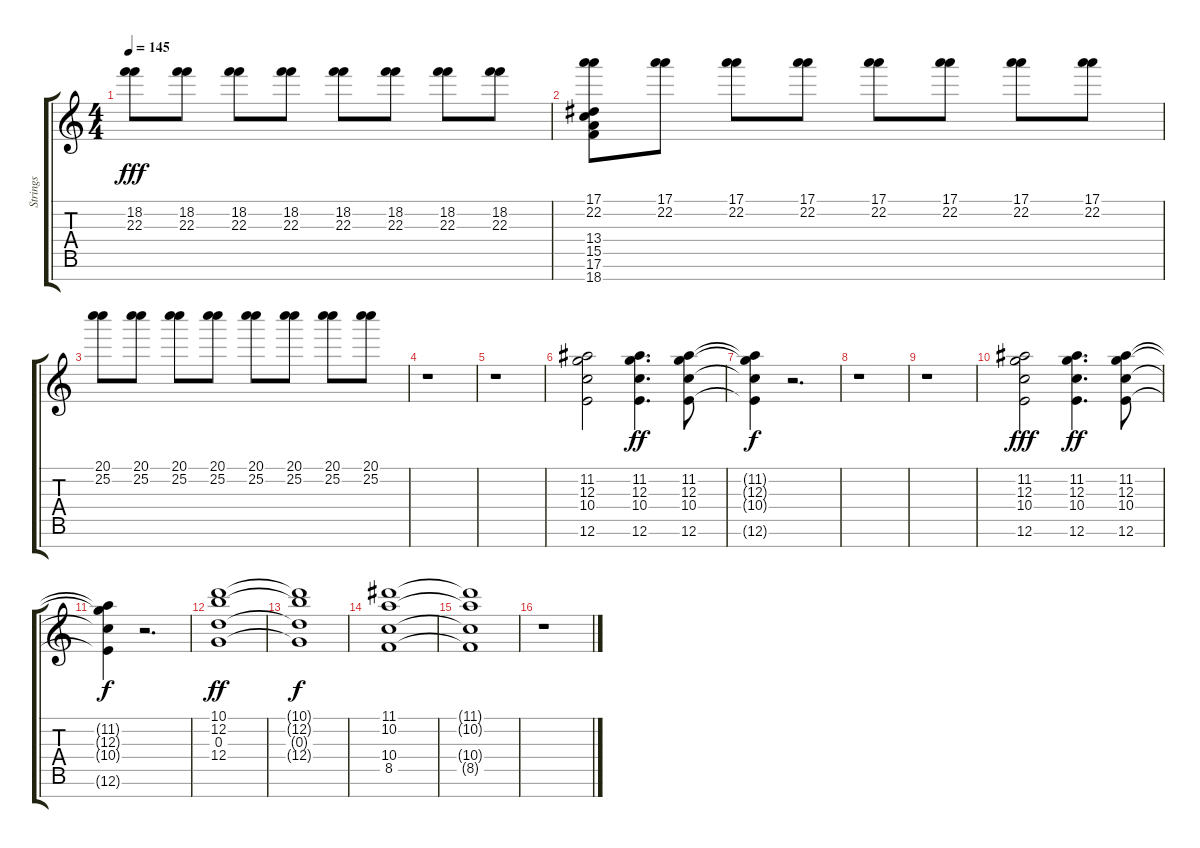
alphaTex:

\track ("Strings" "Strings") {instrument electricguitarclean}
\staff {score tabs}
\tuning (E4 B3 G3 D3 A2 E2 B1) {hide}
\ts (4 4)
\tempo 145
\clef g2
\ks c
(18.2 22.3).8{dy fff} (18.2 22.3).8 (18.2 22.3).8 (18.2 22.3).8 (18.2 22.3).8 (18.2 22.3).8 (18.2 22.3).8 (18.2 22.3).8 |
(17.1 22.2 13.4 15.5 17.6 18.7).8 (17.1 22.2).8 (17.1 22.2).8 (17.1 22.2).8 (17.1 22.2).8 (17.1 22.2).8 (17.1 22.2).8 (17.1 22.2).8 |
(20.1 25.2).8 (20.1 25.2).8 (20.1 25.2).8 (20.1 25.2).8 (20.1 25.2).8 (20.1 25.2).8 (20.1 25.2).8 (20.1 25.2).8 |
r.1 |
r.1 |
(11.2 12.3 10.4 12.6).2 (11.2 12.3 10.4 12.6).4{d dy ff} (11.2 12.3 10.4 12.6).8 |
(11.2{t} 12.3{t} 10.4{t} 12.6{t}).4{dy f} r.2{d} |
r.1 |
r.1 |
(11.2 12.3 10.4 12.6).2{dy fff} (11.2 12.3 10.4 12.6).4{d dy ff} (11.2 12.3 10.4 12.6).8 |
(11.2{t} 12.3{t} 10.4{t} 12.6{t}).4{dy f} r.2{d} |
(10.1 12.2 0.3 12.4).1{dy ff} |
(10.1{t} 12.2{t} 0.3{t} 12.4{t}).1{dy f} |
(11.1 10.2 10.4 8.5).1 |
(11.1{t} 10.2{t} 10.4{t} 8.5{t}).1 |
r.1
